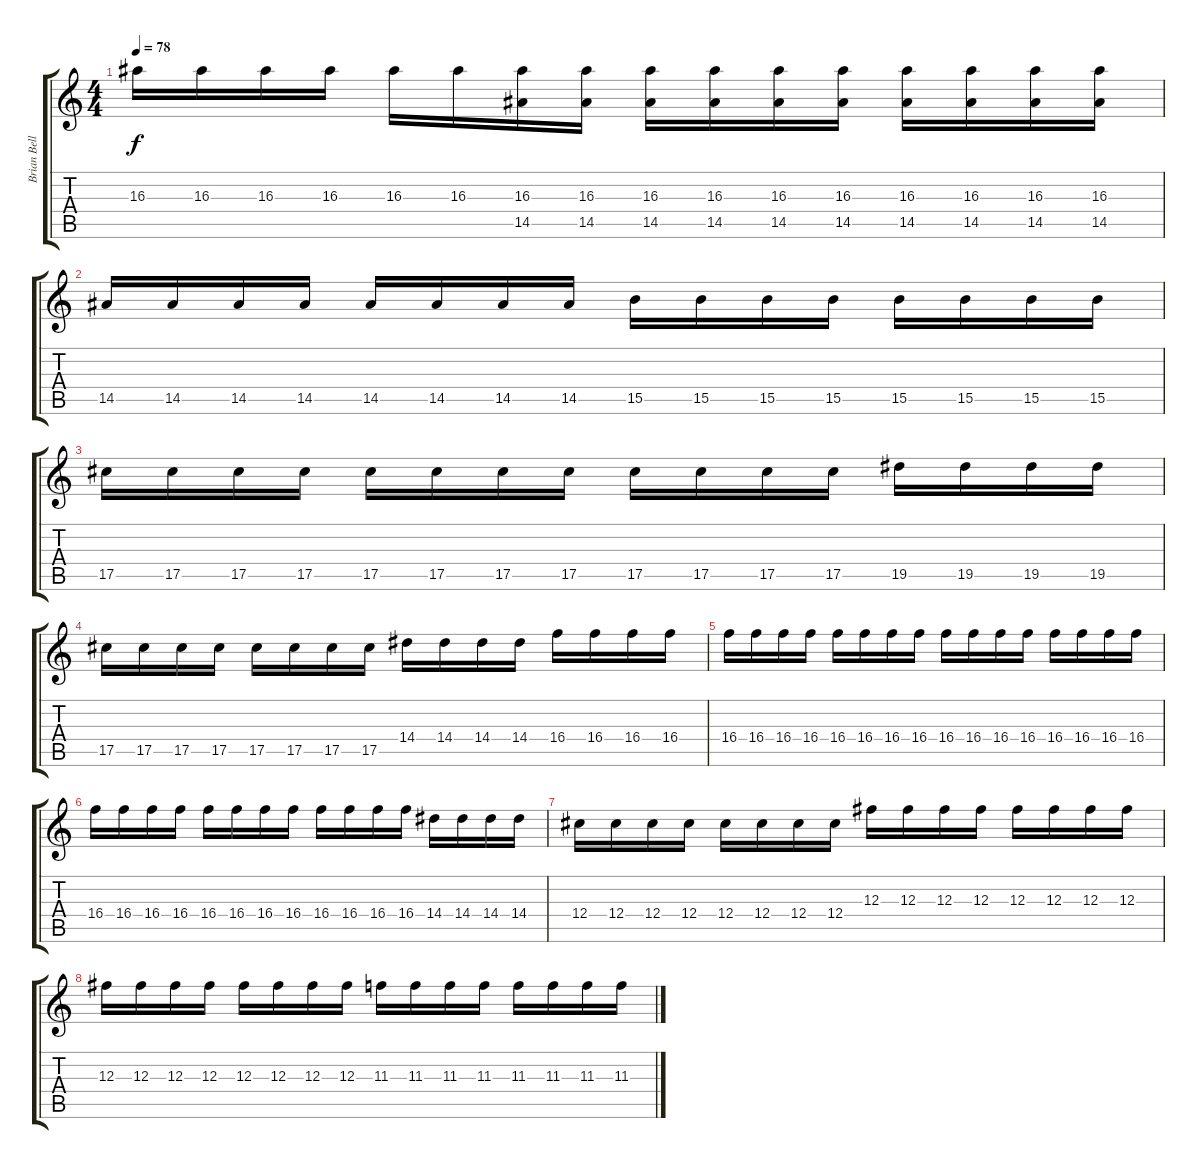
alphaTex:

\track ("Brian Bell" "Brian Bell") {instrument distortionguitar}
\staff {score tabs}
\tuning (Eb4 Bb3 Gb3 Db3 Ab2 Eb2) {hide}
\ts (4 4)
\tempo 78
\clef g2
\ks c
16.3.16{dy f} 16.3.16 16.3.16 16.3.16 16.3.16 16.3.16 (16.3 14.5).16 (16.3 14.5).16 (16.3 14.5).16 (16.3 14.5).16 (16.3 14.5).16 (16.3 14.5).16 (16.3 14.5).16 (16.3 14.5).16 (16.3 14.5).16 (16.3 14.5).16 |
14.5.16 14.5.16 14.5.16 14.5.16 14.5.16 14.5.16 14.5.16 14.5.16 15.5.16 15.5.16 15.5.16 15.5.16 15.5.16 15.5.16 15.5.16 15.5.16 |
17.5.16 17.5.16 17.5.16 17.5.16 17.5.16 17.5.16 17.5.16 17.5.16 17.5.16 17.5.16 17.5.16 17.5.16 19.5.16 19.5.16 19.5.16 19.5.16 |
17.5.16 17.5.16 17.5.16 17.5.16 17.5.16 17.5.16 17.5.16 17.5.16 14.4.16 14.4.16 14.4.16 14.4.16 16.4.16 16.4.16 16.4.16 16.4.16 |
16.4.16 16.4.16 16.4.16 16.4.16 16.4.16 16.4.16 16.4.16 16.4.16 16.4.16 16.4.16 16.4.16 16.4.16 16.4.16 16.4.16 16.4.16 16.4.16 |
16.4.16 16.4.16 16.4.16 16.4.16 16.4.16 16.4.16 16.4.16 16.4.16 16.4.16 16.4.16 16.4.16 16.4.16 14.4.16 14.4.16 14.4.16 14.4.16 |
12.4.16 12.4.16 12.4.16 12.4.16 12.4.16 12.4.16 12.4.16 12.4.16 12.3.16 12.3.16 12.3.16 12.3.16 12.3.16 12.3.16 12.3.16 12.3.16 |
12.3.16 12.3.16 12.3.16 12.3.16 12.3.16 12.3.16 12.3.16 12.3.16 11.3.16 11.3.16 11.3.16 11.3.16 11.3.16 11.3.16 11.3.16 11.3.16
